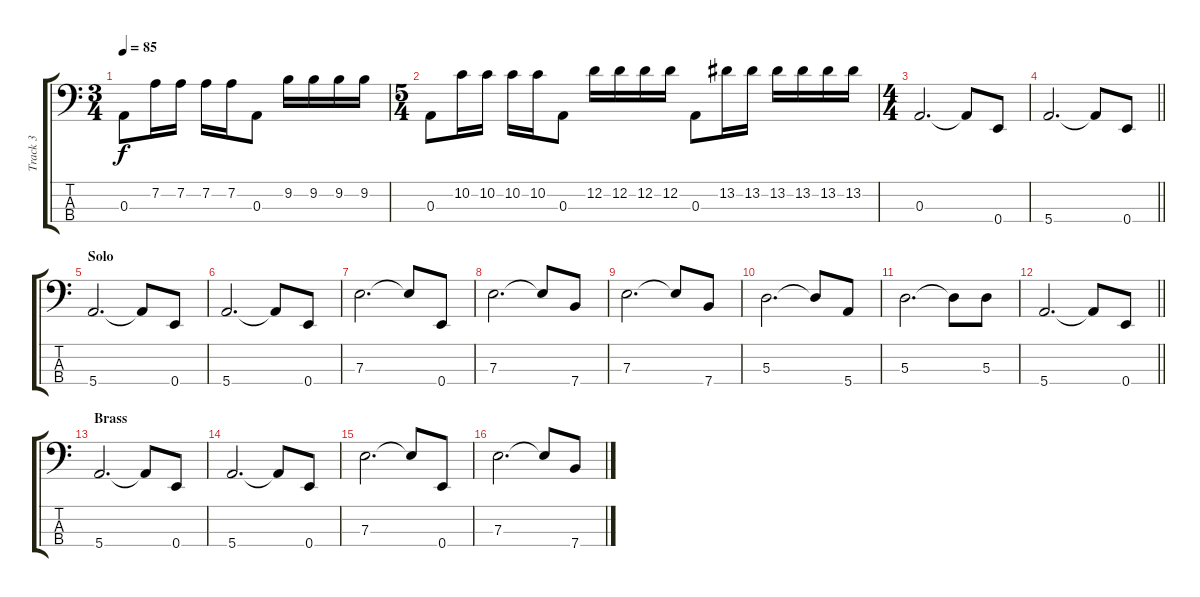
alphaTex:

\track ("Track 3" "Track 3") {instrument electricbassfinger}
\staff {score tabs}
\tuning (G2 D2 A1 E1) {hide}
\ts (3 4)
\tempo 85
\clef f4
\ks c
0.3{t}.8{dy f} 7.2.16 7.2.16 7.2.16 7.2.16 0.3.8 9.2.16 9.2.16 9.2.16 9.2.16 |
\ts (5 4)
0.3.8 10.2.16 10.2.16 10.2.16 10.2.16 0.3.8 12.2.16 12.2.16 12.2.16 12.2.16 0.3.8 13.2.16 13.2.16 13.2.16 13.2.16 13.2.16 13.2.16 |
\ts (4 4)
0.3.2{d} 0.3{t}.8 0.4.8 |
\barLineRight lightlight
5.4.2{d} 5.4{t}.8 0.4.8 |
\section ("" "Solo")
5.4.2{d} 5.4{t}.8 0.4.8 |
5.4.2{d} 5.4{t}.8 0.4.8 |
7.3.2{d} 7.3{t}.8 0.4.8 |
7.3.2{d} 7.3{t}.8 7.4.8 |
7.3.2{d} 7.3{t}.8 7.4.8 |
5.3.2{d} 5.3{t}.8 5.4.8 |
5.3.2{d} 5.3{t}.8 5.3.8 |
\barLineRight lightlight
5.4.2{d} 5.4{t}.8 0.4.8 |
\section ("" "Brass")
5.4.2{d} 5.4{t}.8 0.4.8 |
5.4.2{d} 5.4{t}.8 0.4.8 |
7.3.2{d} 7.3{t}.8 0.4.8 |
7.3.2{d} 7.3{t}.8 7.4.8
